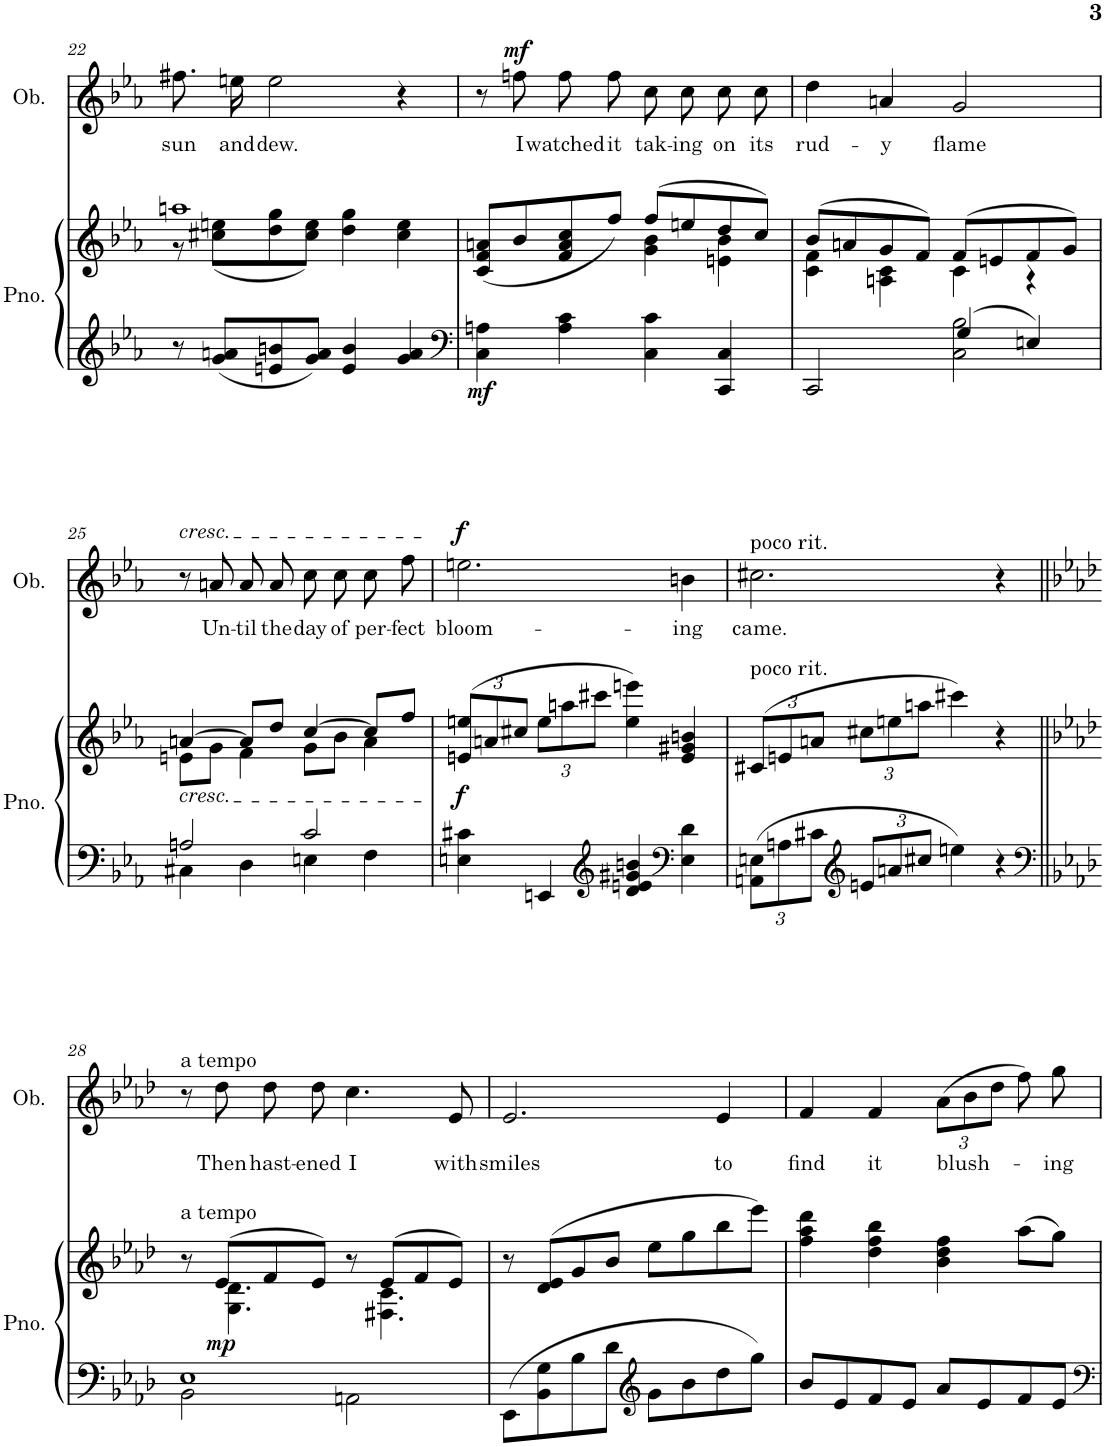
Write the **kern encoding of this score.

**kern	**kern	**dynam	**kern	**text	**dynam
*part2	*part2	*part2	*part1	*part1	*part1
*staff3	*staff2	*staff2/3	*staff1	*staff1	*staff1
*I"Piano	*	*	*I"Oboe	*	*
*I'Pno.	*	*	*I'Ob.	*	*
!!LO:PB:g=z
*clefG2	*clefG2	*	*clefG2	*	*
*k[b-e-a-]	*k[b-e-a-]	*	*k[b-e-a-]	*	*
*M4/4	*M4/4	*	*M4/4	*	*
*met(c)	*met(c)	*	*met(c)	*	*
=22	=22	=22	=22	=22	=22
*	*^	*	*	*	*
!	!	!	!	!	!LO:LY:b	!
8r	1aan	8r	.	8.ff#X\	sun	.
8g/ 8an/L	.	(8cc#X\ 8een\L	.	.	.	.
!	!	!	!	!	!LO:LY:b	!
.	.	.	.	16een\	and	.
!	!	!	!	!	!LO:LY:b	!
8en/ 8bn/	.	8dd\ 8gg\	.	2ee\	dew.	.
8g/ 8a/J	.	8cc#\ 8ee\J)	.	.	.	.
4e/ 4b/	.	4dd\ 4gg\	.	.	.	.
4g/ 4a/	.	4cc#\ 4ee\	.	4r	.	.
=23	=23	=23	=23	=23	=23	=23
*clefF4	*	*	*	*	*	*
!	!	!	!LO:DY:b=2	!	!	!
4C\ 4An\	(8c/ 8f/ 8an/L	2ryy	mf	8r	.	.
!	!	!	!	!	!LO:LY:b	!LO:DY:a
.	8b-/	.	.	8ffn\	I	mf
!	!	!	!	!	!LO:LY:b	!
4A\ 4c\	8f/ 8a/ 8cc/	.	.	8ff\	watched	.
!	!	!	!	!	!LO:LY:b	!
.	8ff/J)	.	.	8ff\	it	.
!	!	!	!	!	!LO:LY:b	!
4C\ 4c\	(8ff/L	4g\ 4b-\	.	8cc\	tak-	.
!	!	!	!	!	!LO:LY:b	!
.	8een/	.	.	8cc\	-ing	.
!	!	!	!	!	!LO:LY:b	!
4CC/ 4C/	8dd/	4en\ 4b-\	.	8cc\	on	.
!	!	!	!	!	!LO:LY:b	!
.	8cc/J)	.	.	8cc\	its	.
=24	=24	=24	=24	=24	=24	=24
*^	*	*	*	*	*	*
!	!	!	!	!	!	!LO:LY:b	!
2CC/	2ryy	(8b-/L	4c\ 4f\	.	4dd\	rud-	.
.	.	8an/	.	.	.	.	.
!	!	!	!	!	!	!LO:LY:b	!
.	.	8g/	4An\ 4c\	.	4an/	-y	.
.	.	8f/J)	.	.	.	.	.
!	!	!	!	!	!	!LO:LY:b	!
4G/	2C\ 2B-\	(8f/L	4c\	.	2g/	flame	.
.	.	8en/	.	.	.	.	.
4En/	.	8f/	4r	.	.	.	.
.	.	8g/J)	.	.	.	.	.
!!LO:LB:g=z
=25	=25	=25	=25	=25	=25	=25	=25
!	!	!	!	!	!LO:TX:a:i:t=cresc.	!	!
!	!	!LO:TX:b:i:t=cresc.	!	!	!	!	!
2An/	4C#X\	[4an/	8en\L	.	8r	.	.
!	!	!	!	!	!	!LO:LY:b	!
.	.	.	8g\J	.	8an/	Un-	.
!	!	!	!	!	!	!LO:LY:b	!
.	4D\	8a/L]	4f\	.	8a/	-til	.
!	!	!	!	!	!	!LO:LY:b	!
.	.	8dd/J	.	.	8a/	the	.
!	!	!	!	!	!	!LO:LY:b	!
2c/	4En\	[4cc/	8g\L	.	8cc\	day	.
!	!	!	!	!	!	!LO:LY:b	!
.	.	.	8b-\J	.	8cc\	of	.
!	!	!	!	!	!	!LO:LY:b	!
.	4F\	8cc/L]	4a\	.	8cc\	per-	.
!	!	!	!	!	!	!LO:LY:b	!
.	.	8ff/J	.	.	8ff\	-fect	.
*v	*v	*	*	*	*	*	*
*	*v	*v	*	*	*	*
=26	=26	=26	=26	=26	=26
*	*Xbrackettup	*	*	*	*
!	!	!LO:DY:b	!	!LO:LY:b	!LO:DY:a
4En\ 4c#X\	(12en/ 12een/L	f	2.een\	bloom-	f
.	12an/	.	.	.	.
.	12cc#X/J	.	.	.	.
4EEn/	12ee\L	.	.	.	.
.	12aan\	.	.	.	.
.	12ccc#X\J	.	.	.	.
*clefG2	*	*	*	*	*
4d/ 4en/ 4g#X/ 4bn/	4ee\ 4eeen\)	.	.	.	.
*clefF4	*	*	*	*	*
!	!	!	!	!LO:LY:b	!
4E\ 4d\	4e/ 4g#X/ 4bn/	.	4bn\	-ing	.
=27	=27	=27	=27	=27	=27
*Xbrackettup	*	*	*	*	*
!	!	!	!LO:TX:a:t=poco rit.	!	!
!	!LO:TX:a:t=poco rit.	!	!	!	!
!	!	!	!	!LO:LY:b	!
12AAn\ 12En\L	(12c#X/L	.	2.cc#X\	came.	.
12An\	12en/	.	.	.	.
12c#X\J	12an/J	.	.	.	.
*clefG2	*	*	*	*	*
12en/L	12cc#X\L	.	.	.	.
12an/	12een\	.	.	.	.
12cc#X/J	12aan\J	.	.	.	.
4een\	4ccc#X\)	.	.	.	.
4r	4r	.	4r	.	.
!!LO:LB:g=z
=28||	=28||	=28||	=28||	=28||	=28||
*clefF4	*	*	*	*	*
*k[b-e-a-d-]	*k[b-e-a-d-]	*	*k[b-e-a-d-]	*	*
*^	*^	*	*	*	*
!	!	!	!	!	!LO:TX:a:t=a tempo	!	!
!	!	!LO:TX:a:t=a tempo	!	!	!	!	!
1E-	2BB-\	8r	8ryy	.	8r	.	.
!	!	!	!	!LO:DY:b	!	!LO:LY:b	!
.	.	(8e-/L	4.G\ 4.d-\	mp	8dd-\	Then	.
!	!	!	!	!	!	!LO:LY:b	!
.	.	8f/	.	.	8dd-\	hast-	.
!	!	!	!	!	!	!LO:LY:b	!
.	.	8e-/J)	.	.	8dd-\	-ened	.
!	!	!	!	!	!	!LO:LY:b	!
.	2AAn\	8r	8ryy	.	4.cc\	I	.
.	.	(8e-/L	4.F#X\ 4.c\	.	.	.	.
.	.	8f/	.	.	.	.	.
!	!	!	!	!	!	!LO:LY:b	!
.	.	8e-/J)	.	.	8e-/	with	.
*v	*v	*	*	*	*	*	*
*	*v	*v	*	*	*	*
=29	=29	=29	=29	=29	=29
!	!	!	!	!LO:LY:b	!
8EE-\L	8r	.	2.e-/	smiles	.
8BB-\ 8G\	(8d-/ 8e-/L	.	.	.	.
8B-\	8g/	.	.	.	.
8d-\J	8b-/J	.	.	.	.
*clefG2	*	*	*	*	*
8g\L	8ee-\L	.	.	.	.
8b-\	8gg\	.	.	.	.
!	!	!	!	!LO:LY:b	!
8dd-\	8bb-\	.	4e-/	to	.
8gg\J	8eee-\J)	.	.	.	.
=30	=30	=30	=30	=30	=30
!	!	!	!	!LO:LY:b	!
8b-/L	4ff\ 4aa-\ 4ddd-\	.	4f/	find	.
8e-/	.	.	.	.	.
!	!	!	!	!LO:LY:b	!
8f/	4dd-\ 4ff\ 4bb-\	.	4f/	it	.
8e-/J	.	.	.	.	.
*	*	*	*Xbrackettup	*	*
!	!	!	!	!LO:LY:b	!
8a-/L	4b-\ 4dd-\ 4ff\	.	(12a-\L	blush-	.
.	.	.	12b-\	.	.
8e-/	.	.	.	.	.
.	.	.	12dd-\J	.	.
8f/	(8aa-\L	.	8ff\)	.	.
!	!	!	!	!LO:LY:b	!
8e-/J	8gg\J)	.	8gg\	-ing	.
=	=	=	=	=	=
*-	*-	*-	*-	*-	*-
